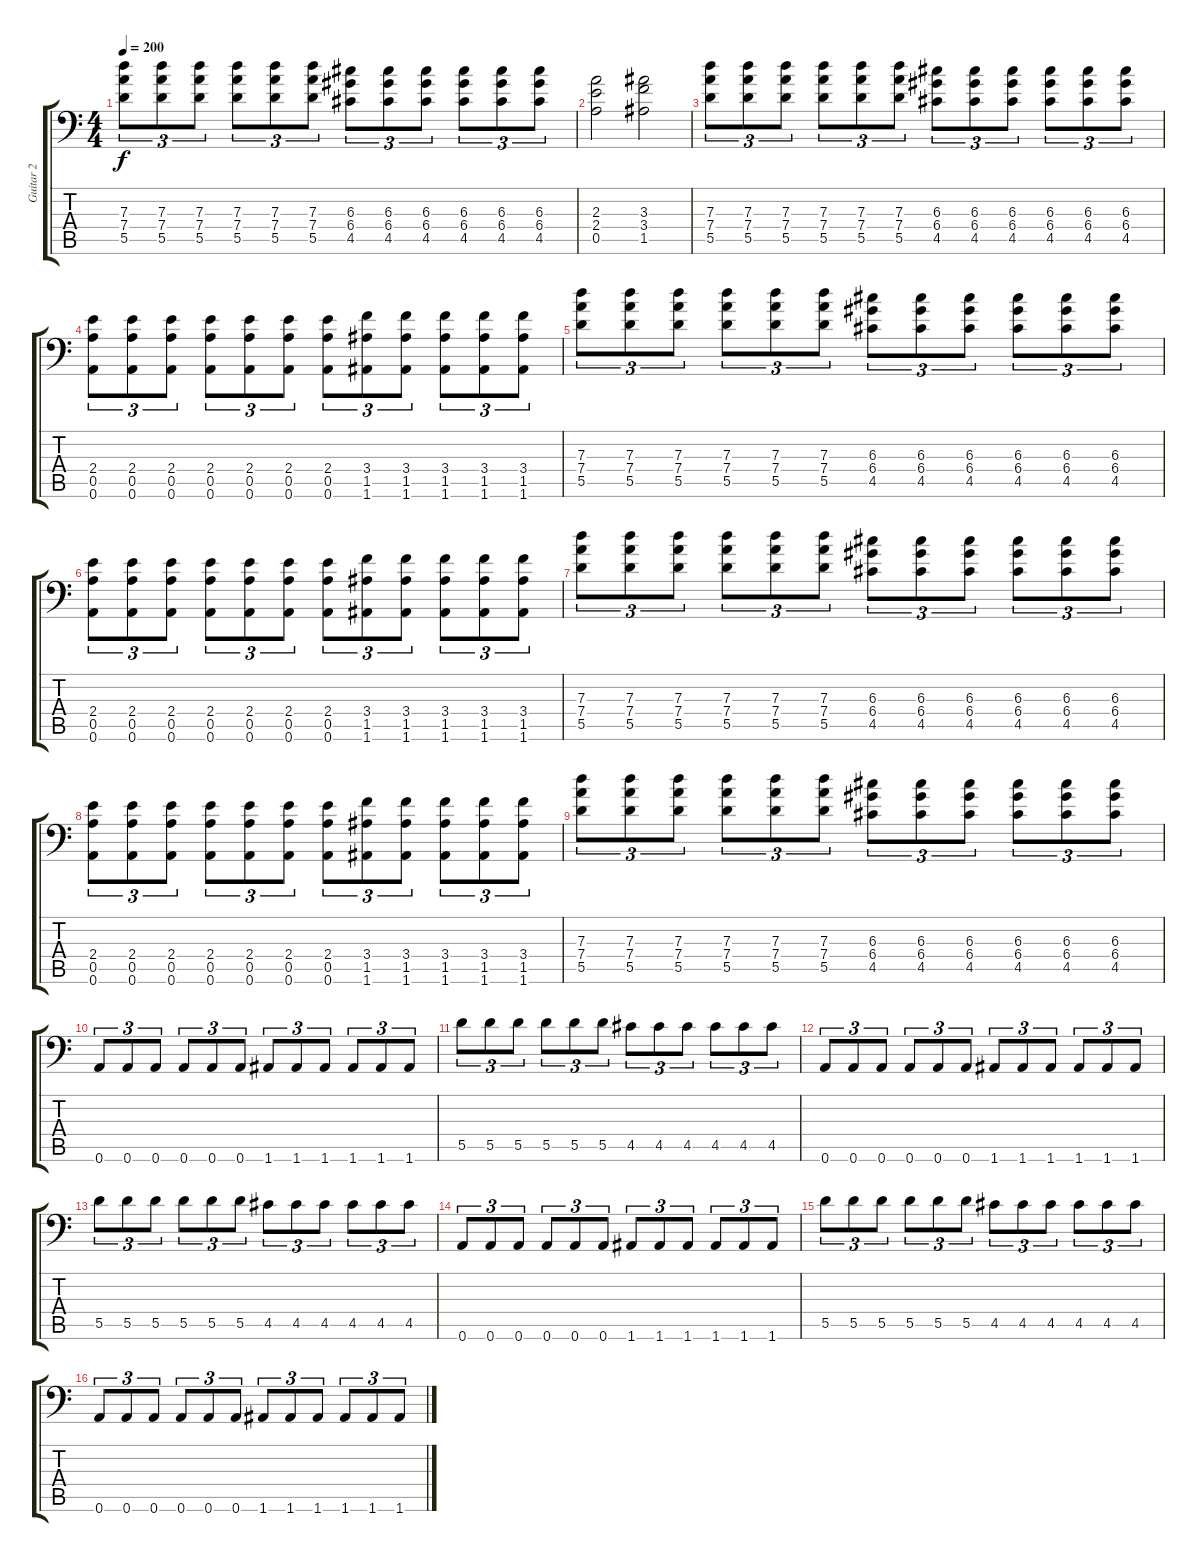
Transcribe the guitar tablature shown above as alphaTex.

\track ("Guitar 2" "Guitar 2") {instrument distortionguitar}
\staff {score tabs}
\tuning (E4 B3 G3 D3 A2 A1) {hide}
\ts (4 4)
\tempo 200
\clef f4
\ks c
(7.3 7.4 5.5).8{tu (3 2) dy f} (7.3 7.4 5.5).8{tu (3 2)} (7.3 7.4 5.5).8{tu (3 2)} (7.3 7.4 5.5).8{tu (3 2)} (7.3 7.4 5.5).8{tu (3 2)} (7.3 7.4 5.5).8{tu (3 2)} (6.3 6.4 4.5).8{tu (3 2)} (6.3 6.4 4.5).8{tu (3 2)} (6.3 6.4 4.5).8{tu (3 2)} (6.3 6.4 4.5).8{tu (3 2)} (6.3 6.4 4.5).8{tu (3 2)} (6.3 6.4 4.5).8{tu (3 2)} |
(2.3 2.4 0.5).2 (3.3 3.4 1.5).2 |
(7.3 7.4 5.5).8{tu (3 2)} (7.3 7.4 5.5).8{tu (3 2)} (7.3 7.4 5.5).8{tu (3 2)} (7.3 7.4 5.5).8{tu (3 2)} (7.3 7.4 5.5).8{tu (3 2)} (7.3 7.4 5.5).8{tu (3 2)} (6.3 6.4 4.5).8{tu (3 2)} (6.3 6.4 4.5).8{tu (3 2)} (6.3 6.4 4.5).8{tu (3 2)} (6.3 6.4 4.5).8{tu (3 2)} (6.3 6.4 4.5).8{tu (3 2)} (6.3 6.4 4.5).8{tu (3 2)} |
(2.4 0.5 0.6).8{tu (3 2)} (2.4 0.5 0.6).8{tu (3 2)} (2.4 0.5 0.6).8{tu (3 2)} (2.4 0.5 0.6).8{tu (3 2)} (2.4 0.5 0.6).8{tu (3 2)} (2.4 0.5 0.6).8{tu (3 2)} (2.4 0.5 0.6).8{tu (3 2)} (3.4 1.5 1.6).8{tu (3 2)} (3.4 1.5 1.6).8{tu (3 2)} (3.4 1.5 1.6).8{tu (3 2)} (3.4 1.5 1.6).8{tu (3 2)} (3.4 1.5 1.6).8{tu (3 2)} |
(7.3 7.4 5.5).8{tu (3 2)} (7.3 7.4 5.5).8{tu (3 2)} (7.3 7.4 5.5).8{tu (3 2)} (7.3 7.4 5.5).8{tu (3 2)} (7.3 7.4 5.5).8{tu (3 2)} (7.3 7.4 5.5).8{tu (3 2)} (6.3 6.4 4.5).8{tu (3 2)} (6.3 6.4 4.5).8{tu (3 2)} (6.3 6.4 4.5).8{tu (3 2)} (6.3 6.4 4.5).8{tu (3 2)} (6.3 6.4 4.5).8{tu (3 2)} (6.3 6.4 4.5).8{tu (3 2)} |
(2.4 0.5 0.6).8{tu (3 2)} (2.4 0.5 0.6).8{tu (3 2)} (2.4 0.5 0.6).8{tu (3 2)} (2.4 0.5 0.6).8{tu (3 2)} (2.4 0.5 0.6).8{tu (3 2)} (2.4 0.5 0.6).8{tu (3 2)} (2.4 0.5 0.6).8{tu (3 2)} (3.4 1.5 1.6).8{tu (3 2)} (3.4 1.5 1.6).8{tu (3 2)} (3.4 1.5 1.6).8{tu (3 2)} (3.4 1.5 1.6).8{tu (3 2)} (3.4 1.5 1.6).8{tu (3 2)} |
(7.3 7.4 5.5).8{tu (3 2)} (7.3 7.4 5.5).8{tu (3 2)} (7.3 7.4 5.5).8{tu (3 2)} (7.3 7.4 5.5).8{tu (3 2)} (7.3 7.4 5.5).8{tu (3 2)} (7.3 7.4 5.5).8{tu (3 2)} (6.3 6.4 4.5).8{tu (3 2)} (6.3 6.4 4.5).8{tu (3 2)} (6.3 6.4 4.5).8{tu (3 2)} (6.3 6.4 4.5).8{tu (3 2)} (6.3 6.4 4.5).8{tu (3 2)} (6.3 6.4 4.5).8{tu (3 2)} |
(2.4 0.5 0.6).8{tu (3 2)} (2.4 0.5 0.6).8{tu (3 2)} (2.4 0.5 0.6).8{tu (3 2)} (2.4 0.5 0.6).8{tu (3 2)} (2.4 0.5 0.6).8{tu (3 2)} (2.4 0.5 0.6).8{tu (3 2)} (2.4 0.5 0.6).8{tu (3 2)} (3.4 1.5 1.6).8{tu (3 2)} (3.4 1.5 1.6).8{tu (3 2)} (3.4 1.5 1.6).8{tu (3 2)} (3.4 1.5 1.6).8{tu (3 2)} (3.4 1.5 1.6).8{tu (3 2)} |
(7.3 7.4 5.5).8{tu (3 2)} (7.3 7.4 5.5).8{tu (3 2)} (7.3 7.4 5.5).8{tu (3 2)} (7.3 7.4 5.5).8{tu (3 2)} (7.3 7.4 5.5).8{tu (3 2)} (7.3 7.4 5.5).8{tu (3 2)} (6.3 6.4 4.5).8{tu (3 2)} (6.3 6.4 4.5).8{tu (3 2)} (6.3 6.4 4.5).8{tu (3 2)} (6.3 6.4 4.5).8{tu (3 2)} (6.3 6.4 4.5).8{tu (3 2)} (6.3 6.4 4.5).8{tu (3 2)} |
0.6.8{tu (3 2)} 0.6.8{tu (3 2)} 0.6.8{tu (3 2)} 0.6.8{tu (3 2)} 0.6.8{tu (3 2)} 0.6.8{tu (3 2)} 1.6.8{tu (3 2)} 1.6.8{tu (3 2)} 1.6.8{tu (3 2)} 1.6.8{tu (3 2)} 1.6.8{tu (3 2)} 1.6.8{tu (3 2)} |
5.5.8{tu (3 2)} 5.5.8{tu (3 2)} 5.5.8{tu (3 2)} 5.5.8{tu (3 2)} 5.5.8{tu (3 2)} 5.5.8{tu (3 2)} 4.5.8{tu (3 2)} 4.5.8{tu (3 2)} 4.5.8{tu (3 2)} 4.5.8{tu (3 2)} 4.5.8{tu (3 2)} 4.5.8{tu (3 2)} |
0.6.8{tu (3 2)} 0.6.8{tu (3 2)} 0.6.8{tu (3 2)} 0.6.8{tu (3 2)} 0.6.8{tu (3 2)} 0.6.8{tu (3 2)} 1.6.8{tu (3 2)} 1.6.8{tu (3 2)} 1.6.8{tu (3 2)} 1.6.8{tu (3 2)} 1.6.8{tu (3 2)} 1.6.8{tu (3 2)} |
5.5.8{tu (3 2)} 5.5.8{tu (3 2)} 5.5.8{tu (3 2)} 5.5.8{tu (3 2)} 5.5.8{tu (3 2)} 5.5.8{tu (3 2)} 4.5.8{tu (3 2)} 4.5.8{tu (3 2)} 4.5.8{tu (3 2)} 4.5.8{tu (3 2)} 4.5.8{tu (3 2)} 4.5.8{tu (3 2)} |
0.6.8{tu (3 2)} 0.6.8{tu (3 2)} 0.6.8{tu (3 2)} 0.6.8{tu (3 2)} 0.6.8{tu (3 2)} 0.6.8{tu (3 2)} 1.6.8{tu (3 2)} 1.6.8{tu (3 2)} 1.6.8{tu (3 2)} 1.6.8{tu (3 2)} 1.6.8{tu (3 2)} 1.6.8{tu (3 2)} |
5.5.8{tu (3 2)} 5.5.8{tu (3 2)} 5.5.8{tu (3 2)} 5.5.8{tu (3 2)} 5.5.8{tu (3 2)} 5.5.8{tu (3 2)} 4.5.8{tu (3 2)} 4.5.8{tu (3 2)} 4.5.8{tu (3 2)} 4.5.8{tu (3 2)} 4.5.8{tu (3 2)} 4.5.8{tu (3 2)} |
0.6.8{tu (3 2)} 0.6.8{tu (3 2)} 0.6.8{tu (3 2)} 0.6.8{tu (3 2)} 0.6.8{tu (3 2)} 0.6.8{tu (3 2)} 1.6.8{tu (3 2)} 1.6.8{tu (3 2)} 1.6.8{tu (3 2)} 1.6.8{tu (3 2)} 1.6.8{tu (3 2)} 1.6.8{tu (3 2)}
